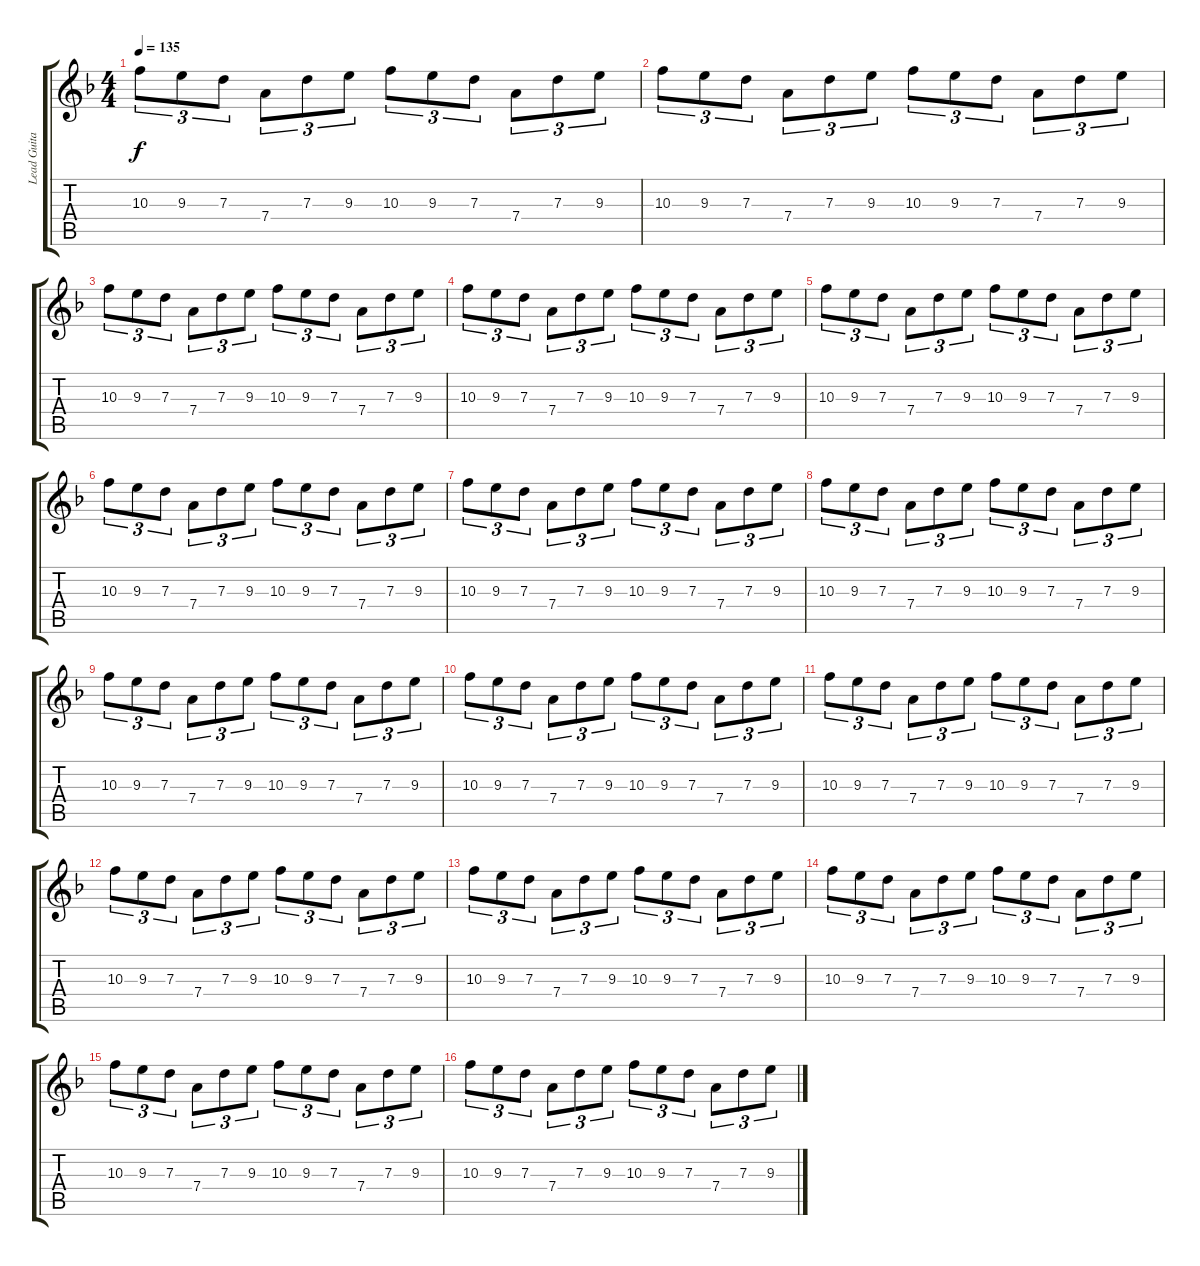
\track ("Lead Guitar" "Lead Guita") {instrument distortionguitar}
\staff {score tabs}
\tuning (E4 B3 G3 D3 A2 D2) {hide}
\ts (4 4)
\tempo 135
\clef g2
\ks dminor
10.3.8{tu (3 2) dy f} 9.3.8{tu (3 2)} 7.3.8{tu (3 2)} 7.4.8{tu (3 2)} 7.3.8{tu (3 2)} 9.3.8{tu (3 2)} 10.3.8{tu (3 2)} 9.3.8{tu (3 2)} 7.3.8{tu (3 2)} 7.4.8{tu (3 2)} 7.3.8{tu (3 2)} 9.3.8{tu (3 2)} |
10.3.8{tu (3 2) balance 2} 9.3.8{tu (3 2)} 7.3.8{tu (3 2)} 7.4.8{tu (3 2)} 7.3.8{tu (3 2)} 9.3.8{tu (3 2)} 10.3.8{tu (3 2)} 9.3.8{tu (3 2)} 7.3.8{tu (3 2)} 7.4.8{tu (3 2)} 7.3.8{tu (3 2)} 9.3.8{tu (3 2)} |
10.3.8{tu (3 2)} 9.3.8{tu (3 2)} 7.3.8{tu (3 2)} 7.4.8{tu (3 2)} 7.3.8{tu (3 2)} 9.3.8{tu (3 2)} 10.3.8{tu (3 2)} 9.3.8{tu (3 2)} 7.3.8{tu (3 2)} 7.4.8{tu (3 2)} 7.3.8{tu (3 2)} 9.3.8{tu (3 2)} |
10.3.8{tu (3 2)} 9.3.8{tu (3 2)} 7.3.8{tu (3 2)} 7.4.8{tu (3 2)} 7.3.8{tu (3 2)} 9.3.8{tu (3 2)} 10.3.8{tu (3 2)} 9.3.8{tu (3 2)} 7.3.8{tu (3 2)} 7.4.8{tu (3 2)} 7.3.8{tu (3 2)} 9.3.8{tu (3 2)} |
10.3.8{tu (3 2)} 9.3.8{tu (3 2)} 7.3.8{tu (3 2)} 7.4.8{tu (3 2)} 7.3.8{tu (3 2)} 9.3.8{tu (3 2)} 10.3.8{tu (3 2)} 9.3.8{tu (3 2)} 7.3.8{tu (3 2)} 7.4.8{tu (3 2)} 7.3.8{tu (3 2)} 9.3.8{tu (3 2)} |
10.3.8{tu (3 2) balance 14} 9.3.8{tu (3 2)} 7.3.8{tu (3 2)} 7.4.8{tu (3 2)} 7.3.8{tu (3 2)} 9.3.8{tu (3 2)} 10.3.8{tu (3 2)} 9.3.8{tu (3 2)} 7.3.8{tu (3 2)} 7.4.8{tu (3 2)} 7.3.8{tu (3 2)} 9.3.8{tu (3 2)} |
10.3.8{tu (3 2)} 9.3.8{tu (3 2)} 7.3.8{tu (3 2)} 7.4.8{tu (3 2)} 7.3.8{tu (3 2)} 9.3.8{tu (3 2)} 10.3.8{tu (3 2)} 9.3.8{tu (3 2)} 7.3.8{tu (3 2)} 7.4.8{tu (3 2)} 7.3.8{tu (3 2)} 9.3.8{tu (3 2)} |
10.3.8{tu (3 2)} 9.3.8{tu (3 2)} 7.3.8{tu (3 2)} 7.4.8{tu (3 2)} 7.3.8{tu (3 2)} 9.3.8{tu (3 2)} 10.3.8{tu (3 2)} 9.3.8{tu (3 2)} 7.3.8{tu (3 2)} 7.4.8{tu (3 2)} 7.3.8{tu (3 2)} 9.3.8{tu (3 2)} |
10.3.8{tu (3 2)} 9.3.8{tu (3 2)} 7.3.8{tu (3 2)} 7.4.8{tu (3 2)} 7.3.8{tu (3 2)} 9.3.8{tu (3 2)} 10.3.8{tu (3 2)} 9.3.8{tu (3 2)} 7.3.8{tu (3 2)} 7.4.8{tu (3 2)} 7.3.8{tu (3 2)} 9.3.8{tu (3 2)} |
10.3.8{tu (3 2) balance 2} 9.3.8{tu (3 2)} 7.3.8{tu (3 2)} 7.4.8{tu (3 2)} 7.3.8{tu (3 2)} 9.3.8{tu (3 2)} 10.3.8{tu (3 2)} 9.3.8{tu (3 2)} 7.3.8{tu (3 2)} 7.4.8{tu (3 2)} 7.3.8{tu (3 2)} 9.3.8{tu (3 2)} |
10.3.8{tu (3 2)} 9.3.8{tu (3 2)} 7.3.8{tu (3 2)} 7.4.8{tu (3 2)} 7.3.8{tu (3 2)} 9.3.8{tu (3 2)} 10.3.8{tu (3 2)} 9.3.8{tu (3 2)} 7.3.8{tu (3 2)} 7.4.8{tu (3 2)} 7.3.8{tu (3 2)} 9.3.8{tu (3 2)} |
10.3.8{tu (3 2)} 9.3.8{tu (3 2)} 7.3.8{tu (3 2)} 7.4.8{tu (3 2)} 7.3.8{tu (3 2)} 9.3.8{tu (3 2)} 10.3.8{tu (3 2)} 9.3.8{tu (3 2)} 7.3.8{tu (3 2)} 7.4.8{tu (3 2)} 7.3.8{tu (3 2)} 9.3.8{tu (3 2)} |
10.3.8{tu (3 2)} 9.3.8{tu (3 2)} 7.3.8{tu (3 2)} 7.4.8{tu (3 2)} 7.3.8{tu (3 2)} 9.3.8{tu (3 2)} 10.3.8{tu (3 2)} 9.3.8{tu (3 2)} 7.3.8{tu (3 2)} 7.4.8{tu (3 2)} 7.3.8{tu (3 2)} 9.3.8{tu (3 2)} |
10.3.8{tu (3 2) balance 14} 9.3.8{tu (3 2)} 7.3.8{tu (3 2)} 7.4.8{tu (3 2)} 7.3.8{tu (3 2)} 9.3.8{tu (3 2)} 10.3.8{tu (3 2)} 9.3.8{tu (3 2)} 7.3.8{tu (3 2)} 7.4.8{tu (3 2)} 7.3.8{tu (3 2)} 9.3.8{tu (3 2)} |
10.3.8{tu (3 2)} 9.3.8{tu (3 2)} 7.3.8{tu (3 2)} 7.4.8{tu (3 2)} 7.3.8{tu (3 2)} 9.3.8{tu (3 2)} 10.3.8{tu (3 2)} 9.3.8{tu (3 2)} 7.3.8{tu (3 2)} 7.4.8{tu (3 2)} 7.3.8{tu (3 2)} 9.3.8{tu (3 2)} |
10.3.8{tu (3 2)} 9.3.8{tu (3 2)} 7.3.8{tu (3 2)} 7.4.8{tu (3 2)} 7.3.8{tu (3 2)} 9.3.8{tu (3 2)} 10.3.8{tu (3 2)} 9.3.8{tu (3 2)} 7.3.8{tu (3 2)} 7.4.8{tu (3 2)} 7.3.8{tu (3 2)} 9.3.8{tu (3 2)}
